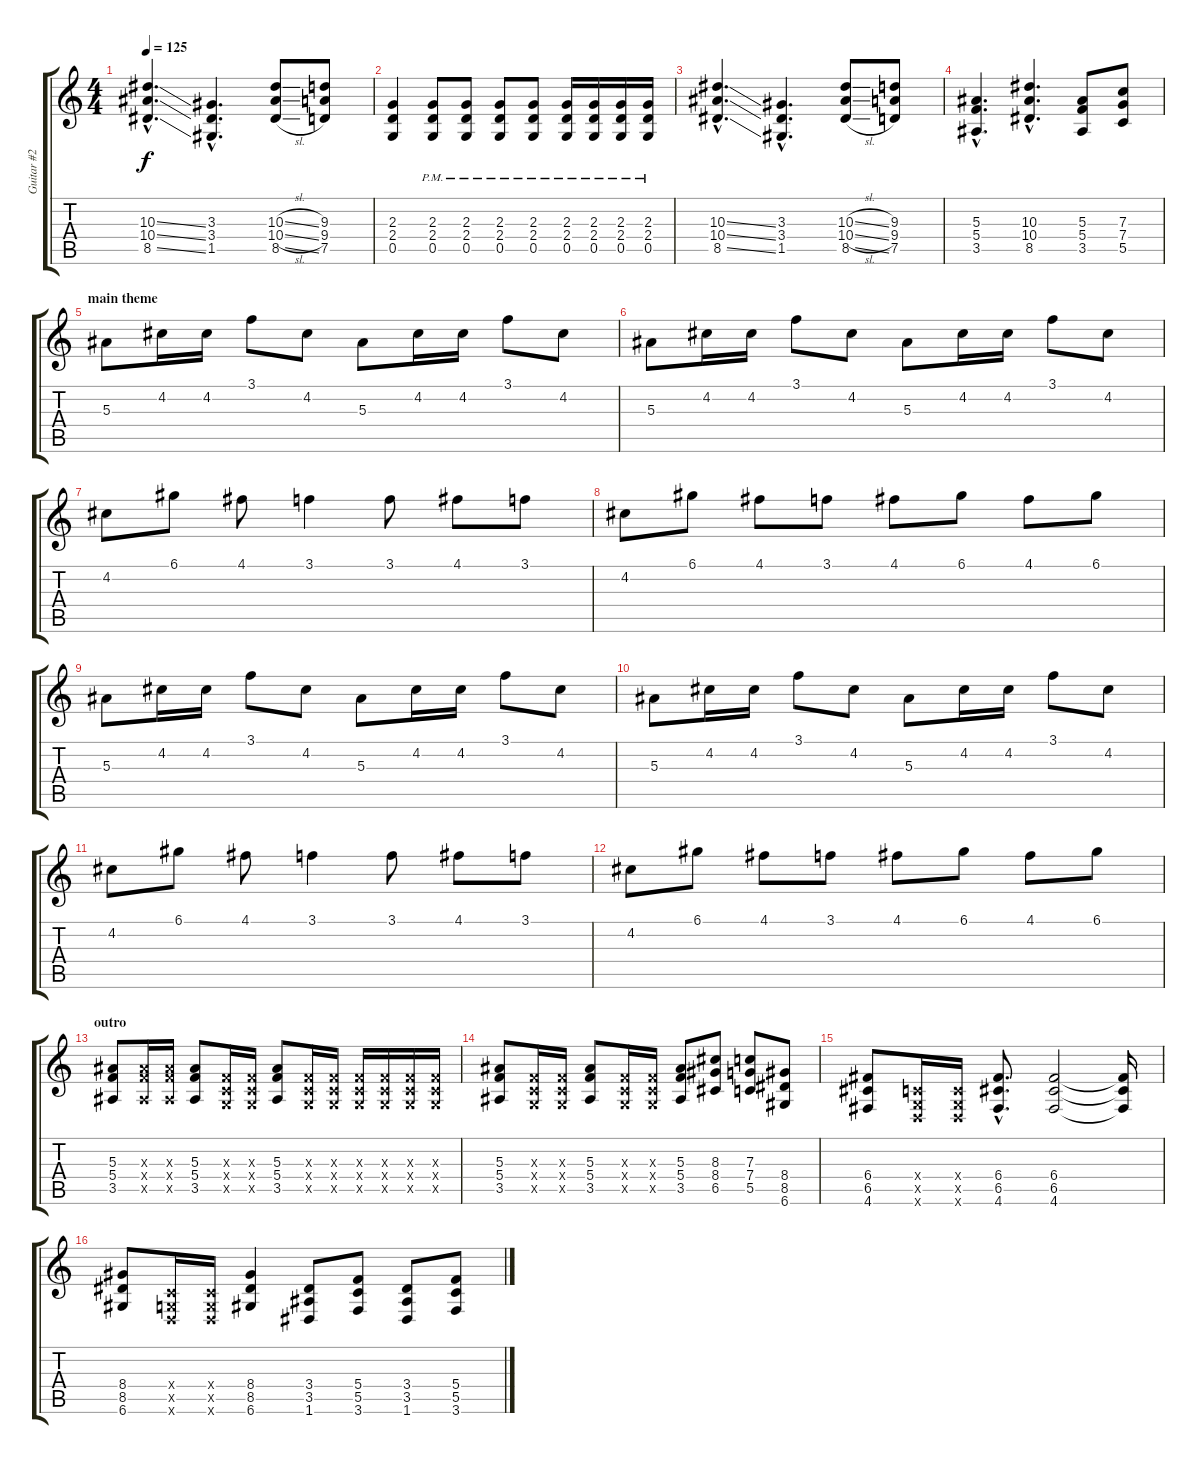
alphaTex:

\track ("Guitar #2" "Guitar #2") {instrument distortionguitar}
\staff {score tabs}
\tuning (D4 A3 F3 C3 G2 D2) {hide}
\ts (4 4)
\tempo 125
\clef g2
\ks c
(10.3{ss hac} 10.4{ss hac} 8.5{ss hac}).4{d dy f} (3.3{hac} 3.4{hac} 1.5{hac}).4{d} (10.3{sl} 10.4{sl} 8.5{sl}).8 (9.3 9.4 7.5).8 |
(2.3 2.4 0.5).4 (2.3{pm} 2.4{pm} 0.5{pm}).8 (2.3{pm} 2.4{pm} 0.5{pm}).8 (2.3{pm} 2.4{pm} 0.5{pm}).8 (2.3{pm} 2.4{pm} 0.5{pm}).8 (2.3{pm} 2.4{pm} 0.5{pm}).16 (2.3{pm} 2.4{pm} 0.5{pm}).16 (2.3{pm} 2.4{pm} 0.5{pm}).16 (2.3{pm} 2.4{pm} 0.5{pm}).16 |
(10.3{ss hac} 10.4{ss hac} 8.5{ss hac}).4{d} (3.3{hac} 3.4{hac} 1.5{hac}).4{d} (10.3{sl} 10.4{sl} 8.5{sl}).8 (9.3 9.4 7.5).8 |
(5.3{hac} 5.4{hac} 3.5{hac}).4{d} (10.3{hac} 10.4{hac} 8.5{hac}).4{d} (5.3 5.4 3.5).8 (7.3 7.4 5.5).8 |
\section ("" "main theme")
5.3.8 4.2.16 4.2.16 3.1.8 4.2.8 5.3.8 4.2.16 4.2.16 3.1.8 4.2.8 |
5.3.8 4.2.16 4.2.16 3.1.8 4.2.8 5.3.8 4.2.16 4.2.16 3.1.8 4.2.8 |
4.2.8 6.1.8 4.1.8 3.1.4 3.1.8 4.1.8 3.1.8 |
4.2.8 6.1.8 4.1.8 3.1.8 4.1.8 6.1.8 4.1.8 6.1.8 |
5.3.8 4.2.16 4.2.16 3.1.8 4.2.8 5.3.8 4.2.16 4.2.16 3.1.8 4.2.8 |
5.3.8 4.2.16 4.2.16 3.1.8 4.2.8 5.3.8 4.2.16 4.2.16 3.1.8 4.2.8 |
4.2.8 6.1.8 4.1.8 3.1.4 3.1.8 4.1.8 3.1.8 |
4.2.8 6.1.8 4.1.8 3.1.8 4.1.8 6.1.8 4.1.8 6.1.8 |
\section ("" "outro")
(5.3 5.4 3.5).8 (5.3{x} 5.4{x} 3.5{x}).16 (5.3{x} 5.4{x} 3.5{x}).16 (5.3 5.4 3.5).8 (0.3{x} 0.4{x} 0.5{x}).16 (0.3{x} 0.4{x} 0.5{x}).16 (5.3 5.4 3.5).8 (0.3{x} 0.4{x} 0.5{x}).16 (0.3{x} 0.4{x} 0.5{x}).16 (0.3{x} 0.4{x} 0.5{x}).16 (0.3{x} 0.4{x} 0.5{x}).16 (0.3{x} 0.4{x} 0.5{x}).16 (0.3{x} 0.4{x} 0.5{x}).16 |
(5.3 5.4 3.5).8 (0.3{x} 0.4{x} 0.5{x}).16 (0.3{x} 0.4{x} 0.5{x}).16 (5.3 5.4 3.5).8 (0.3{x} 0.4{x} 0.5{x}).16 (0.3{x} 0.4{x} 0.5{x}).16 (5.3 5.4 3.5).8 (8.3 8.4 6.5).8 (7.3 7.4 5.5).8 (8.4 8.5 6.6).8 |
(6.4 6.5 4.6).8 (0.4{x} 0.5{x} 0.6{x}).16 (0.4{x} 0.5{x} 0.6{x}).16 (6.4{hac} 6.5{hac} 4.6{hac}).8{d} (6.4 6.5 4.6).2 (6.4{t} 6.5{t} 4.6{t}).16 |
(8.4 8.5 6.6).8 (0.4{x} 0.5{x} 0.6{x}).16 (0.4{x} 0.5{x} 0.6{x}).16 (8.4 8.5 6.6).4 (3.4 3.5 1.6).8 (5.4 5.5 3.6).8 (3.4 3.5 1.6).8 (5.4 5.5 3.6).8
